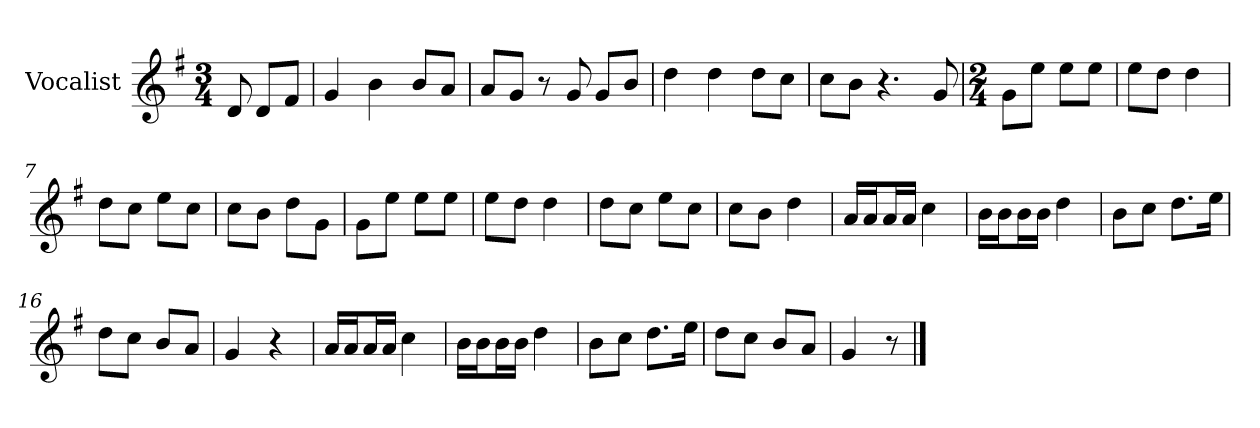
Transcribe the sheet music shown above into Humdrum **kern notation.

**kern
*part1
*staff1
*I"Vocalist
*k[f#]
*G:
*M3/4
=
8d
8dL
8f#J
=1
4g
4b
8bL
8aJ
=2
8aL
8gJ
8r
8g
8gL
8bJ
=3
4dd
4dd
8ddL
8ccJ
=4
8ccL
8bJ
4.r
8g
=5
*M2/4
8gL
8eeJ
8eeL
8eeJ
=6
8eeL
8ddJ
4dd
=7
8ddL
8ccJ
8eeL
8ccJ
=8
8ccL
8bJ
8ddL
8gJ
=9
8gL
8eeJ
8eeL
8eeJ
=10
8eeL
8ddJ
4dd
=11
8ddL
8ccJ
8eeL
8ccJ
=12
8ccL
8bJ
4dd
=13
16aLL
16aJ
16aL
16aJJ
4cc
=14
16bLL
16bJ
16bL
16bJJ
4dd
=15
8bL
8ccJ
8.ddL
16eeJk
=16
8ddL
8ccJ
8bL
8aJ
=17
4g
4r
=18
16aLL
16aJ
16aL
16aJJ
4cc
=19
16bLL
16bJ
16bL
16bJJ
4dd
=20
8bL
8ccJ
8.ddL
16eeJk
=21
8ddL
8ccJ
8bL
8aJ
=22
4g
8r
==
*-
